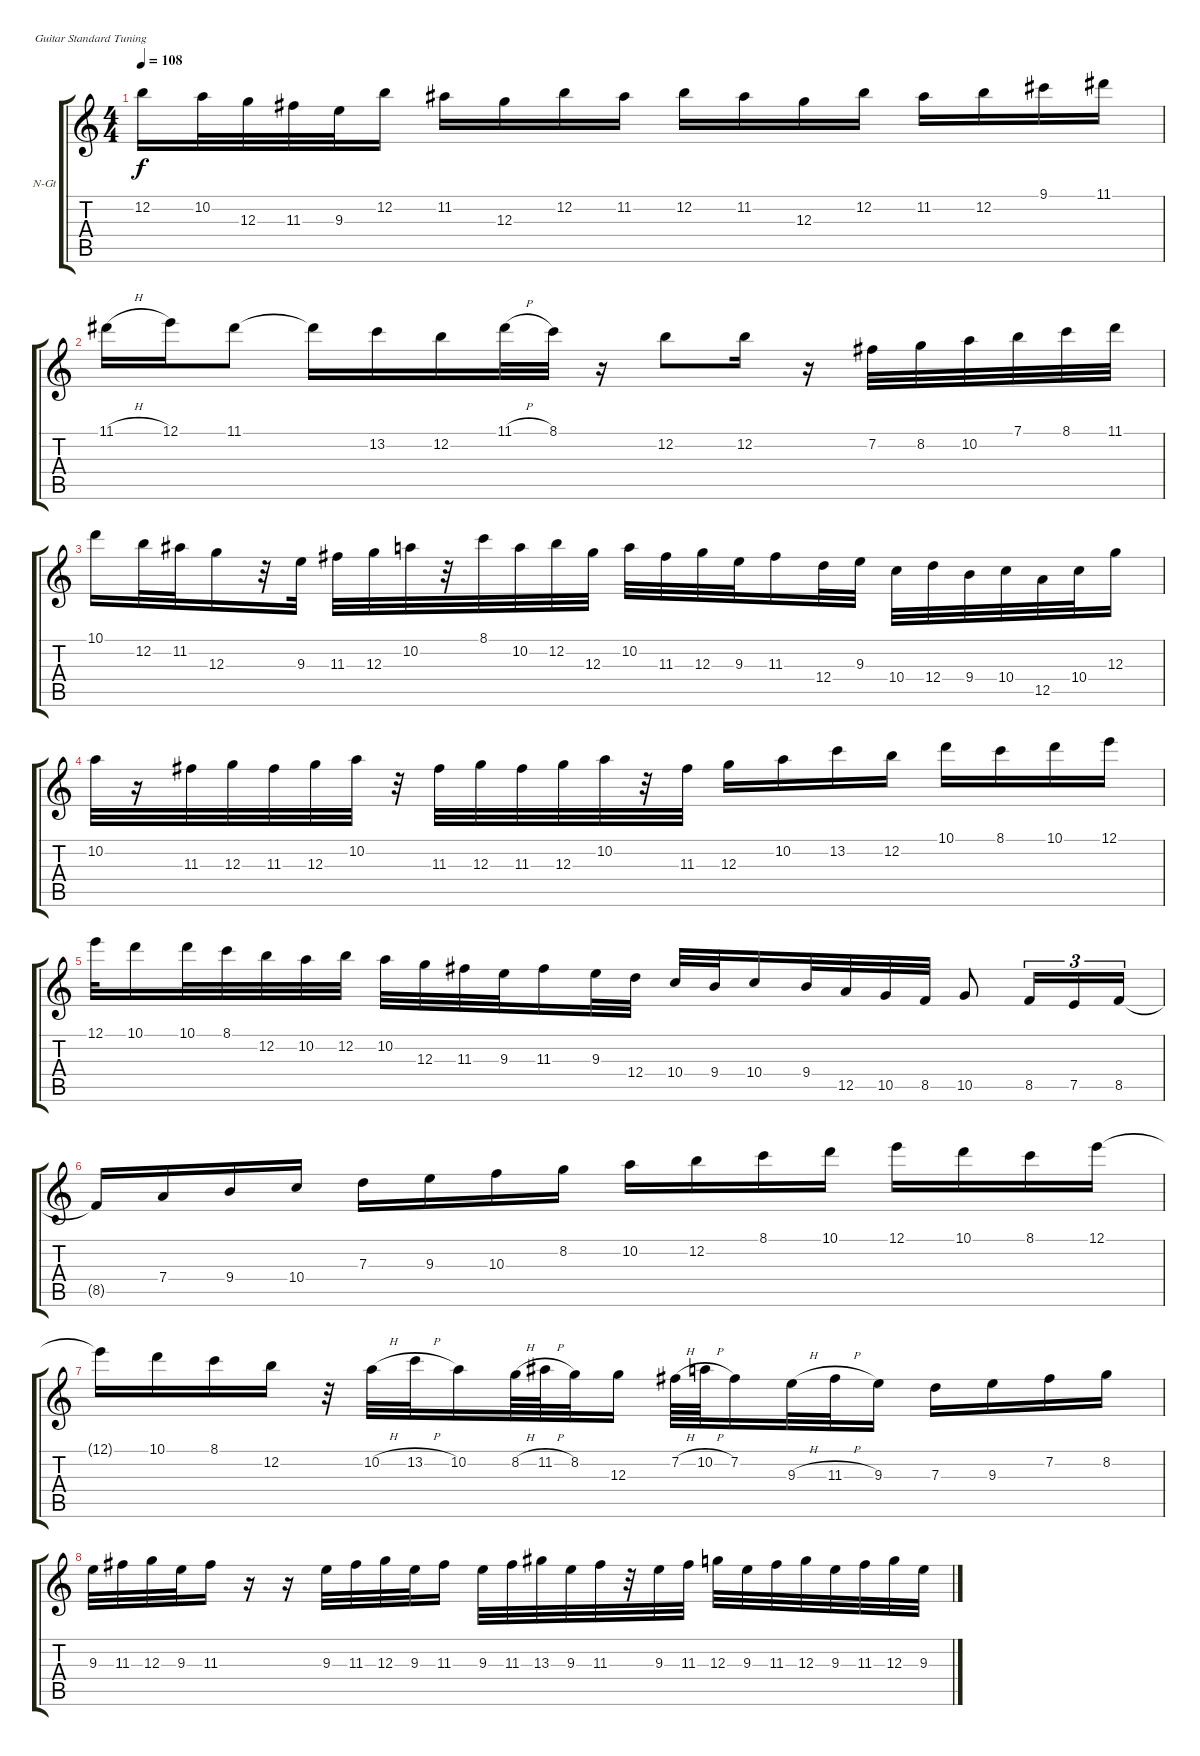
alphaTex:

\bracketExtendMode groupsimilarinstruments
\firstSystemTrackNameOrientation horizontal
\otherSystemsTrackNameOrientation horizontal
\track ("Paco" "N-Gt") {instrument acousticguitarnylon}
\staff {score tabs}
\tuning (E4 B3 G3 D3 A2 E2)
\ts (4 4)
\tempo 108
\clef g2
\ks c
12.2.16{dy f} 10.2.32 12.3.32 11.3.32 9.3.32 12.2.16 11.2.16 12.3.16 12.2.16 11.2.16 12.2.16 11.2.16 12.3.16 12.2.16 11.2.16 12.2.16 9.1.16 11.1.16 |
11.1{h}.16 12.1.16 11.1.8 11.1{t}.16 13.2.16 12.2.16 11.1{h}.32 8.1.32 r.16 12.2.8 12.2.16 r.16 7.2.32 8.2.32 10.2.32 7.1.32 8.1.32 11.1.32 |
10.1.16 12.2.32 11.2.32 12.3.16 r.32 9.3.32 11.3.32 12.3.32 10.2.32 r.32 8.1.32 10.2.32 12.2.32 12.3.32 10.2.32 11.3.32 12.3.32 9.3.32 11.3.16 12.4.32 9.3.32 10.4.32 12.4.32 9.4.32 10.4.32 12.5.32 10.4.32 12.3.16 |
10.2.32 r.16 11.3.32 12.3.32 11.3.32 12.3.32 10.2.32 r.32 11.3.32 12.3.32 11.3.32 12.3.32 10.2.32 r.32 11.3.32 12.3.16 10.2.16 13.2.16 12.2.16 10.1.16 8.1.16 10.1.16 12.1.16 |
12.1.32 10.1.16 10.1.32 8.1.32 12.2.32 10.2.32 12.2.32 10.2.32 12.3.32 11.3.32 9.3.32 11.3.16 9.3.32 12.4.32 10.4.32 9.4.32 10.4.16 9.4.32 12.5.32 10.5.32 8.5.32 10.5.8 8.5.16{tu (3 2)} 7.5.16{tu (3 2)} 8.5.16{tu (3 2)} |
8.5{t}.16 7.4.16 9.4.16 10.4.16 7.3.16 9.3.16 10.3.16 8.2.16 10.2.16 12.2.16 8.1.16 10.1.16 12.1.16 10.1.16 8.1.16 12.1.16 |
12.1{t}.16 10.1.16 8.1.16 12.2.16 r.32 10.2{h}.32 13.2{h}.32 10.2.16 8.2{h}.64 11.2{h}.64 8.2.32 12.3.16 7.2{h}.64 10.2{h}.64 7.2.16 9.3{h}.32 11.3{h}.32 9.3.16 7.3.16 9.3.16 7.2.16 8.2.16 |
9.3.32 11.3.32 12.3.32 9.3.32 11.3.16 r.16 r.16 9.3.32 11.3.32 12.3.32 9.3.32 11.3.16 9.3.32 11.3.32 13.3.32 9.3.32 11.3.32 r.32 9.3.32 11.3.32 12.3.32 9.3.32 11.3.32 12.3.32 9.3.32 11.3.32 12.3.32 9.3.32
